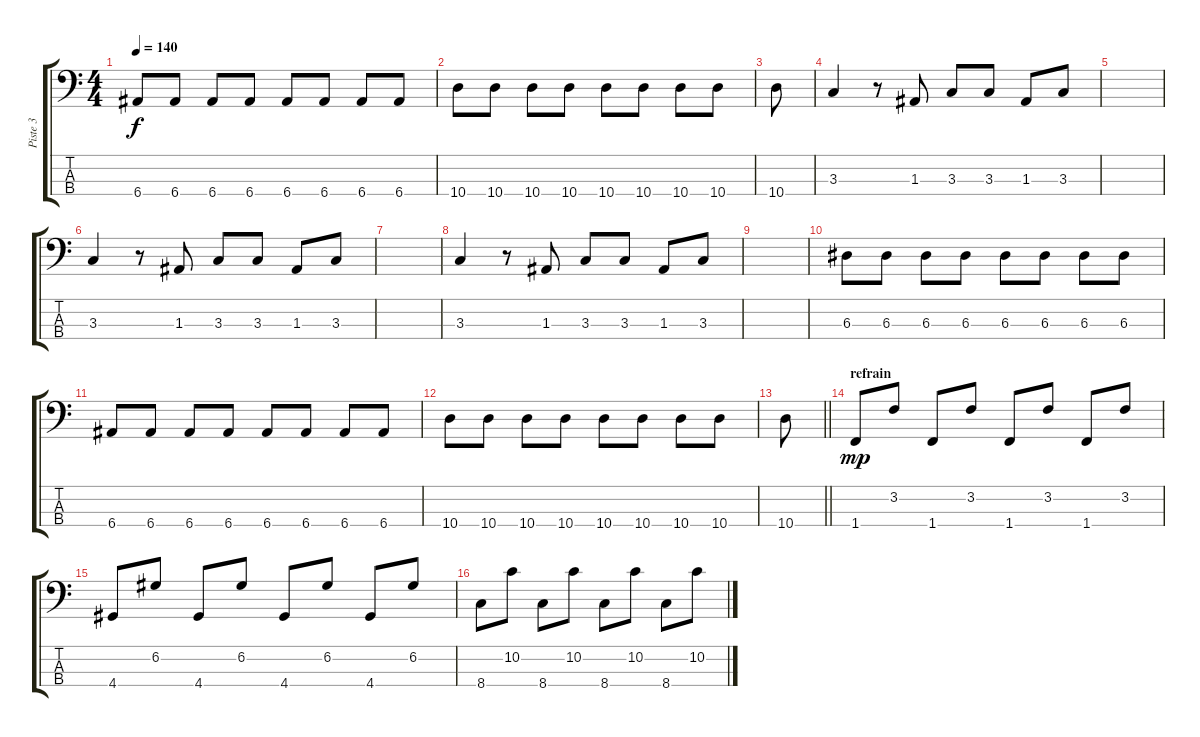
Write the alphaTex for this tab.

\track ("Piste 3" "Piste 3") {instrument electricbassfinger}
\staff {score tabs}
\tuning (G2 D2 A1 E1) {hide}
\ts (4 4)
\tempo 140
\clef f4
\ks c
6.4.8{dy f} 6.4.8 6.4.8 6.4.8 6.4.8 6.4.8 6.4.8 6.4.8 |
10.4.8 10.4.8 10.4.8 10.4.8 10.4.8 10.4.8 10.4.8 10.4.8 |
10.4.8 |
3.3.4 r.8 1.3.8 3.3.8 3.3.8 1.3.8 3.3.8 |
|
3.3.4 r.8 1.3.8 3.3.8 3.3.8 1.3.8 3.3.8 |
|
3.3.4 r.8 1.3.8 3.3.8 3.3.8 1.3.8 3.3.8 |
|
6.3.8 6.3.8 6.3.8 6.3.8 6.3.8 6.3.8 6.3.8 6.3.8 |
6.4.8 6.4.8 6.4.8 6.4.8 6.4.8 6.4.8 6.4.8 6.4.8 |
10.4.8 10.4.8 10.4.8 10.4.8 10.4.8 10.4.8 10.4.8 10.4.8 |
\barLineRight lightlight
10.4.8 |
\section ("" "refrain")
1.4.8{dy mp} 3.2.8 1.4.8 3.2.8 1.4.8 3.2.8 1.4.8 3.2.8 |
4.4.8 6.2.8 4.4.8 6.2.8 4.4.8 6.2.8 4.4.8 6.2.8 |
8.4.8 10.2.8 8.4.8 10.2.8 8.4.8 10.2.8 8.4.8 10.2.8
